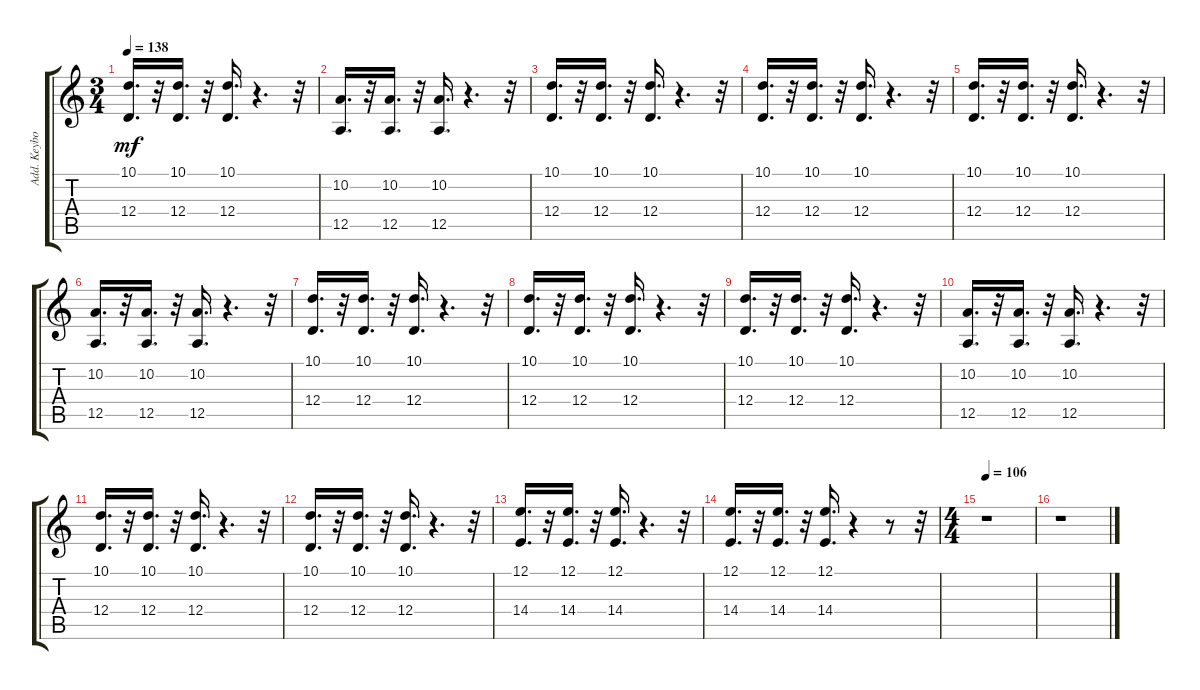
\track ("Add. Keyboards (Mark)" "Add. Keybo") {instrument churchorgan}
\staff {score tabs}
\tuning (E4 B3 G3 D3 A2 E2) {hide}
\ts (3 4)
\tempo 138
\clef g2
\ks c
(10.1 12.4).16{d dy mf} r.32 (10.1 12.4).16{d} r.32 (10.1 12.4).16{d} r.4{d} r.32 |
(10.2 12.5).16{d} r.32 (10.2 12.5).16{d} r.32 (10.2 12.5).16{d} r.4{d} r.32 |
(10.1 12.4).16{d} r.32 (10.1 12.4).16{d} r.32 (10.1 12.4).16{d} r.4{d} r.32 |
(10.1 12.4).16{d} r.32 (10.1 12.4).16{d} r.32 (10.1 12.4).16{d} r.4{d} r.32 |
(10.1 12.4).16{d} r.32 (10.1 12.4).16{d} r.32 (10.1 12.4).16{d} r.4{d} r.32 |
(10.2 12.5).16{d} r.32 (10.2 12.5).16{d} r.32 (10.2 12.5).16{d} r.4{d} r.32 |
(10.1 12.4).16{d} r.32 (10.1 12.4).16{d} r.32 (10.1 12.4).16{d} r.4{d} r.32 |
(10.1 12.4).16{d} r.32 (10.1 12.4).16{d} r.32 (10.1 12.4).16{d} r.4{d} r.32 |
(10.1 12.4).16{d} r.32 (10.1 12.4).16{d} r.32 (10.1 12.4).16{d} r.4{d} r.32 |
(10.2 12.5).16{d} r.32 (10.2 12.5).16{d} r.32 (10.2 12.5).16{d} r.4{d} r.32 |
(10.1 12.4).16{d} r.32 (10.1 12.4).16{d} r.32 (10.1 12.4).16{d} r.4{d} r.32 |
(10.1 12.4).16{d} r.32 (10.1 12.4).16{d} r.32 (10.1 12.4).16{d} r.4{d} r.32 |
(12.1 14.4).16{d} r.32 (12.1 14.4).16{d} r.32 (12.1 14.4).16{d} r.4{d} r.32 |
(12.1 14.4).16{d} r.32 (12.1 14.4).16{d} r.32 (12.1 14.4).16{d} r.4 r.8 r.32 |
\ts (4 4)
\tempo 106
r.1 |
r.1
